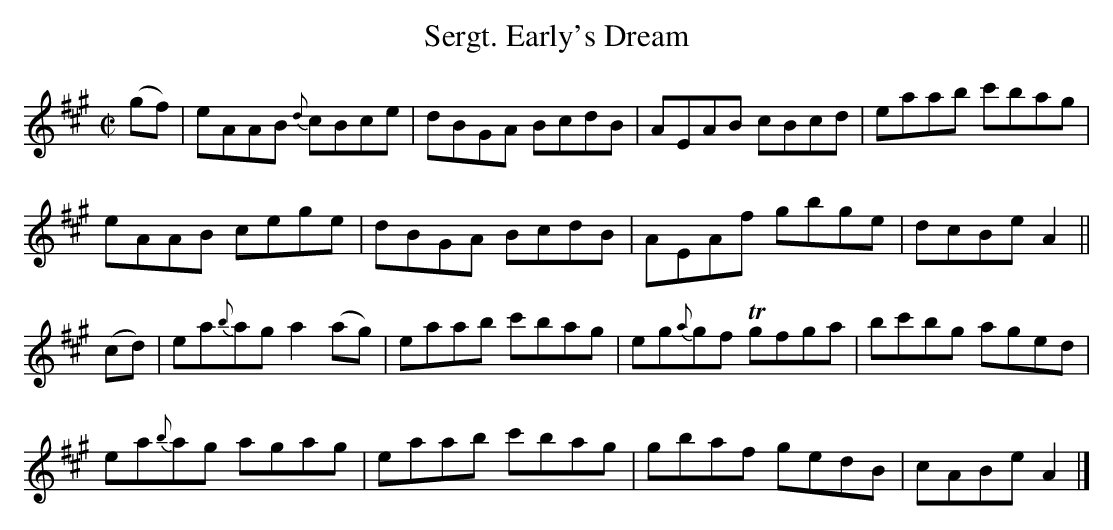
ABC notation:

X:1
T: Sergt. Early's Dream
M: C|
L: 1/8
K: A
(gf) | eAAB  {d}cBce    | dBGA BcdB  | AEAB     cBcd | eaab  c'bag |
       eAAB     cege    | dBGA BcdB  | AEAf     gbge | dcBe  A2    ||
(cd) | ea{b}ag  a2 (ag) | eaab c'bag | eg{a}gf Tgfga | bc'bg aged  |
       ea{b}ag  agag    | eaab c'bag | gbaf     gedB | cABe  A2    |]
